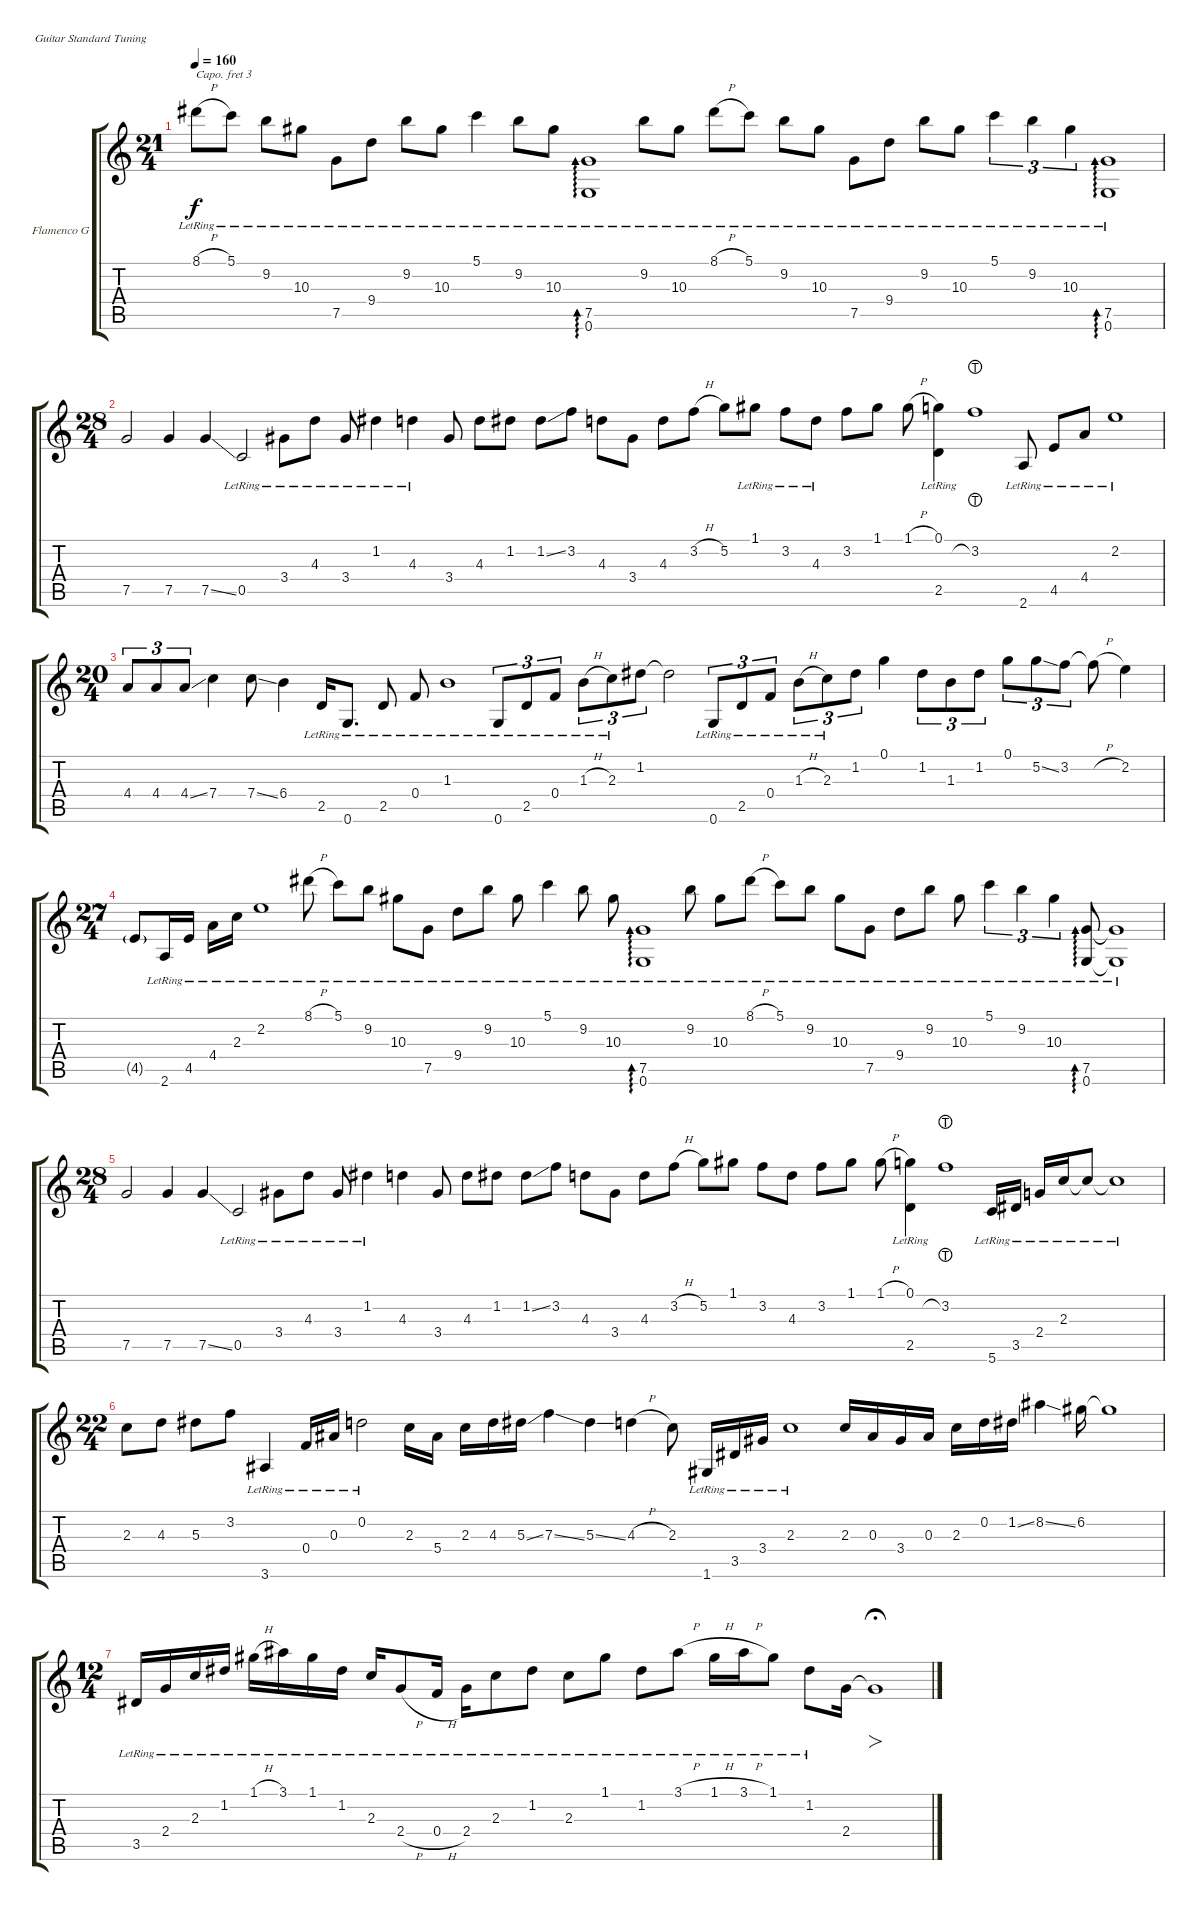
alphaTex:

\defaultSystemsLayout 4
\bracketExtendMode groupsimilarinstruments
\firstSystemTrackNameOrientation horizontal
\otherSystemsTrackNameOrientation horizontal
\track ("Flamenco Guitar" "Flamenco G") {instrument acousticguitarnylon}
\staff {score tabs}
\capo 3
\tuning (E4 B3 G3 D3 A2 E2)
\ts (21 4)
\tempo 160
\clef g2
\ks c
8.1{h lr}.8{dy f instrument acousticguitarnylon} 5.1{lr}.8 9.2{lr}.8 10.3{lr}.8 7.5{lr}.8 9.4{lr}.8 9.2{lr}.8 10.3{lr}.8 5.1{lr}.4 9.2{lr}.8 10.3{lr}.8 (0.6{lr} 7.5{lr}).1{ad 0} 9.2{lr}.8 10.3{lr}.8 8.1{h lr}.8 5.1{lr}.8 9.2{lr}.8 10.3{lr}.8 7.5{lr}.8 9.4{lr}.8 9.2{lr}.8 10.3{lr}.8 5.1{lr}.4{tu (3 2)} 9.2{lr}.4{tu (3 2)} 10.3{lr}.4{tu (3 2)} (0.6{lr} 7.5{lr}).1{ad 0} |
\ts (28 4)
7.5.2 7.5.4 7.5{ss}.4 0.5{lr}.2 3.4{lr}.8 4.3{lr}.8 3.4{lr}.8 1.2{lr}.4 4.3{lr}.4 3.4.8 4.3.8 1.2.8 1.2{ss}.8 3.2.8 4.3.8 3.4.8 4.3.8 3.2{h}.8 5.2.8 1.1{lr}.8 3.2{lr}.8 4.3{lr}.8 3.2.8 1.1.8 1.1{h}.8 (0.1 2.5{lr}).4 3.2{lht}.1 2.6{lr}.8 4.5{lr}.8 4.4{lr}.8 2.2{lr}.1 |
\ts (20 4)
4.4.8{tu (3 2)} 4.4.8{tu (3 2)} 4.4{ss}.8{tu (3 2)} 7.4.4 7.4{ss}.8 6.4.4 2.5{lr}.16 0.6{lr}.8{d} 2.5{lr}.8 0.4{lr}.8 1.3{lr}.1 0.6{lr}.8{tu (3 2)} 2.5{lr}.8{tu (3 2)} 0.4{lr}.8{tu (3 2)} 1.3{h lr}.8{tu (3 2)} 2.3{lr}.8{tu (3 2)} 1.2.8{tu (3 2)} 1.2{t}.2 0.6{lr}.8{tu (3 2)} 2.5{lr}.8{tu (3 2)} 0.4{lr}.8{tu (3 2)} 1.3{h lr}.8{tu (3 2)} 2.3{lr}.8{tu (3 2)} 1.2.8{tu (3 2)} 0.1.4 1.2.8{tu (3 2)} 1.3.8{tu (3 2)} 1.2.8{tu (3 2)} 0.1.8{tu (3 2)} 5.2{ss}.8{tu (3 2)} 3.2.8{tu (3 2)} 3.2{h t}.8 2.2.4 |
\ts (27 4)
4.5{g}.8 2.6{lr}.16 4.5{lr}.16 4.4{lr}.16 2.3{lr}.16 2.2{lr}.1 8.1{h lr}.8 5.1{lr}.8 9.2{lr}.8 10.3{lr}.8 7.5{lr}.8 9.4{lr}.8 9.2{lr}.8 10.3{lr}.8 5.1{lr}.4 9.2{lr}.8 10.3{lr}.8 (0.6{lr} 7.5{lr}).1{ad 0} 9.2{lr}.8 10.3{lr}.8 8.1{h lr}.8 5.1{lr}.8 9.2{lr}.8 10.3{lr}.8 7.5{lr}.8 9.4{lr}.8 9.2{lr}.8 10.3{lr}.8 5.1{lr}.4{tu (3 2)} 9.2{lr}.4{tu (3 2)} 10.3{lr}.4{tu (3 2)} (0.6{lr} 7.5{lr}).8{ad 0} (0.6{lr t} 7.5{lr t}).1 |
\ts (28 4)
7.5.2 7.5.4 7.5{ss}.4 0.5{lr}.2 3.4{lr}.8 4.3{lr}.8 3.4{lr}.8 1.2{lr}.4 4.3.4 3.4.8 4.3.8 1.2.8 1.2{ss}.8 3.2.8 4.3.8 3.4.8 4.3.8 3.2{h}.8 5.2.8 1.1.8 3.2.8 4.3.8 3.2.8 1.1.8 1.1{h}.8 (0.1 2.5{lr}).4 3.2{lht}.1 5.6{lr}.16 3.5{lr}.16 2.4{lr}.16 2.3{lr}.16 2.3{lr t}.8 2.3{lr t}.1 |
\ts (22 4)
2.3.8 4.3.8 5.3.8 3.2.8 3.6{lr}.4 0.4{lr}.16 0.3{lr}.16 0.2{lr}.2 2.3.16 5.4.16 2.3.16 4.3.16 5.3{ss}.16 7.3{ss}.4 5.3{ss}.4 4.3{h}.4 2.3.8 1.6{lr}.16 3.5{lr}.16 3.4{lr}.16 2.3{lr}.1 2.3.16 0.3.16 3.4.16 0.3.16 2.3.16 0.2.16 1.2{ss}.16 8.2{ss}.4 6.2.16 6.2{t}.1 |
\ts (12 4)
3.5{lr}.16 2.4{lr}.16 2.3{lr}.16 1.2{lr}.16 1.1{h lr}.16 3.1{lr}.16 1.1{lr}.16 1.2{lr}.16 2.3{lr}.16 2.4{h lr}.8 0.4{h lr}.16 2.4{lr}.16 2.3{lr}.8 1.2{lr}.8 2.3{lr}.8 1.1{lr}.8 1.2{lr}.8 3.1{h lr}.8 1.1{h lr}.16 3.1{h lr}.16 1.1{lr}.8 1.2{lr}.8 2.4.16 2.4{t}.1{fo fermata (medium 1)}
